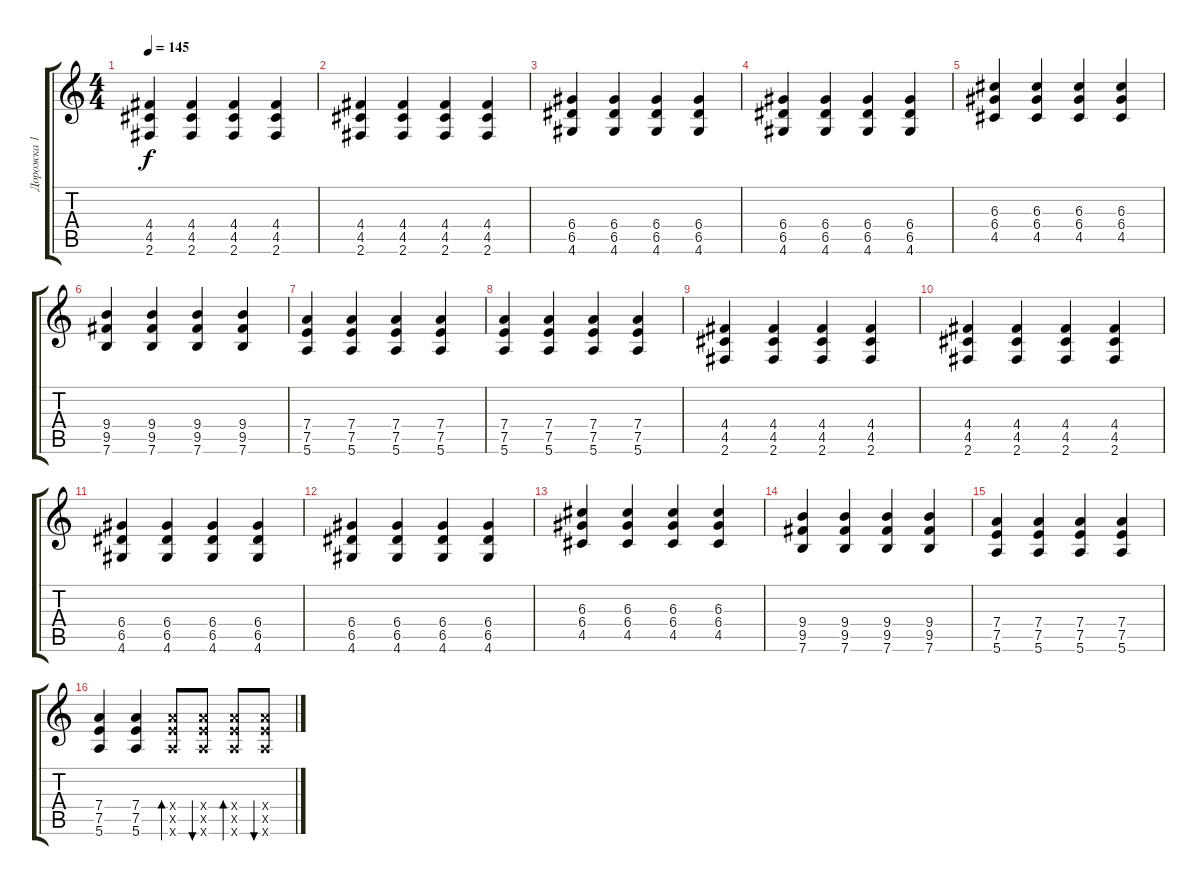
\track ("Дорожка 1" "Дорожка 1") {instrument overdrivenguitar}
\staff {score tabs}
\tuning (E4 B3 G3 D3 A2 E2) {hide}
\ts (4 4)
\tempo 145
\clef g2
\ks c
(4.4 4.5 2.6).4{dy f} (4.4 4.5 2.6).4 (4.4 4.5 2.6).4 (4.4 4.5 2.6).4 |
(4.4 4.5 2.6).4 (4.4 4.5 2.6).4 (4.4 4.5 2.6).4 (4.4 4.5 2.6).4 |
(6.4 6.5 4.6).4 (6.4 6.5 4.6).4 (6.4 6.5 4.6).4 (6.4 6.5 4.6).4 |
(6.4 6.5 4.6).4 (6.4 6.5 4.6).4 (6.4 6.5 4.6).4 (6.4 6.5 4.6).4 |
(6.3 6.4 4.5).4 (6.3 6.4 4.5).4 (6.3 6.4 4.5).4 (6.3 6.4 4.5).4 |
(9.4 9.5 7.6).4 (9.4 9.5 7.6).4 (9.4 9.5 7.6).4 (9.4 9.5 7.6).4 |
(7.4 7.5 5.6).4 (7.4 7.5 5.6).4 (7.4 7.5 5.6).4 (7.4 7.5 5.6).4 |
(7.4 7.5 5.6).4 (7.4 7.5 5.6).4 (7.4 7.5 5.6).4 (7.4 7.5 5.6).4 |
(4.4 4.5 2.6).4 (4.4 4.5 2.6).4 (4.4 4.5 2.6).4 (4.4 4.5 2.6).4 |
(4.4 4.5 2.6).4 (4.4 4.5 2.6).4 (4.4 4.5 2.6).4 (4.4 4.5 2.6).4 |
(6.4 6.5 4.6).4 (6.4 6.5 4.6).4 (6.4 6.5 4.6).4 (6.4 6.5 4.6).4 |
(6.4 6.5 4.6).4 (6.4 6.5 4.6).4 (6.4 6.5 4.6).4 (6.4 6.5 4.6).4 |
(6.3 6.4 4.5).4 (6.3 6.4 4.5).4 (6.3 6.4 4.5).4 (6.3 6.4 4.5).4 |
(9.4 9.5 7.6).4 (9.4 9.5 7.6).4 (9.4 9.5 7.6).4 (9.4 9.5 7.6).4 |
(7.4 7.5 5.6).4 (7.4 7.5 5.6).4 (7.4 7.5 5.6).4 (7.4 7.5 5.6).4 |
(7.4 7.5 5.6).4 (7.4 7.5 5.6).4 (7.4{x} 7.5{x} 5.6{x}).8{bd 60} (7.4{x} 7.5{x} 5.6{x}).8{bu 60} (7.4{x} 7.5{x} 5.6{x}).8{bd 60} (7.4{x} 7.5{x} 5.6{x}).8{bu 60}
